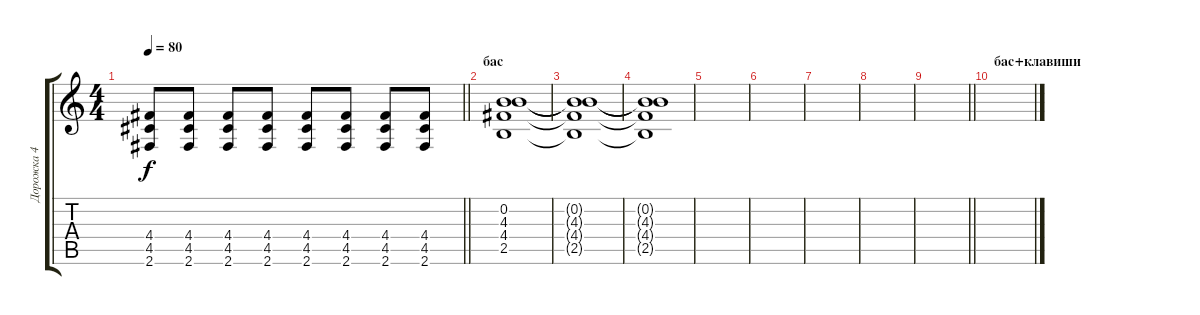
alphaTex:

\track ("Дорожка 4" "Дорожка 4") {instrument overdrivenguitar}
\staff {score tabs}
\tuning (E4 B3 G3 D3 A2 E2) {hide}
\ts (4 4)
\tempo 80
\clef g2
\barLineRight lightlight
\ks c
(4.4 4.5 2.6).8{dy f} (4.4 4.5 2.6).8 (4.4 4.5 2.6).8 (4.4 4.5 2.6).8 (4.4 4.5 2.6).8 (4.4 4.5 2.6).8 (4.4 4.5 2.6).8 (4.4 4.5 2.6).8 |
\section ("" "бас")
(0.2 4.3 4.4 2.5).1 |
(0.2{t} 4.3{t} 4.4{t} 2.5{t}).1 |
(0.2{t} 4.3{t} 4.4{t} 2.5{t}).1 |
|
|
|
|
\barLineRight lightlight
|
\section ("" "бас+клавиши")
